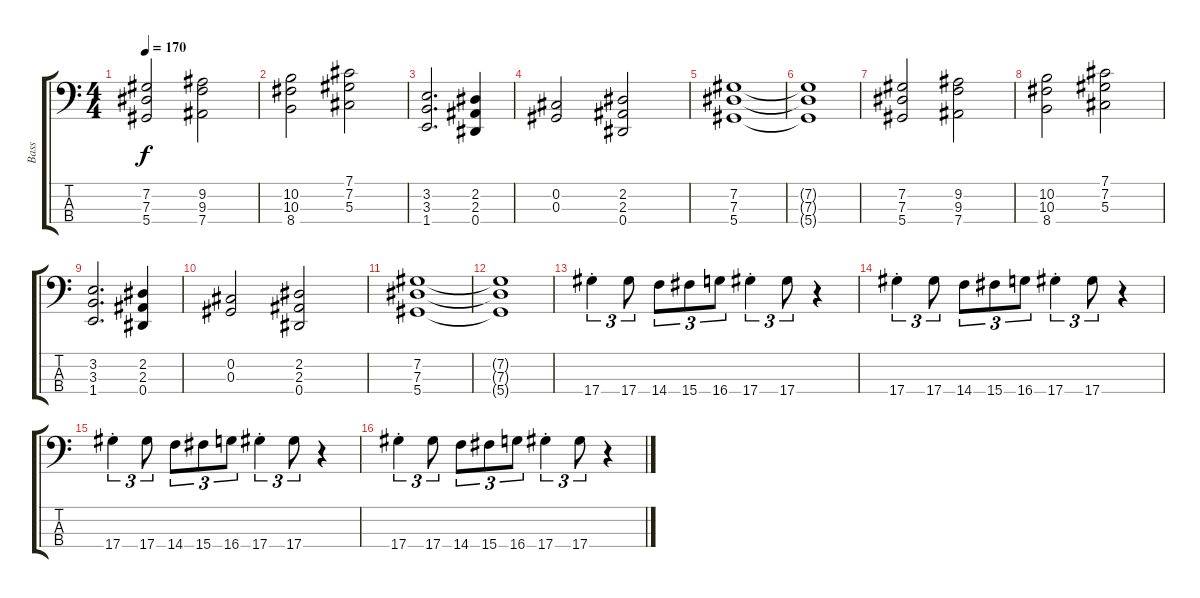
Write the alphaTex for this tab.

\track ("Bass" "Bass") {instrument electricbasspick}
\staff {score tabs}
\tuning (Gb2 Db2 Ab1 Eb1) {hide}
\ts (4 4)
\tempo 170
\clef f4
\ks c
(7.2 7.3 5.4).2{dy f} (9.2 9.3 7.4).2 |
(10.2 10.3 8.4).2 (7.1 7.2 5.3).2 |
(3.2 3.3 1.4).2{d} (2.2 2.3 0.4).4 |
(0.2 0.3).2 (2.2 2.3 0.4).2 |
(7.2 7.3 5.4).1 |
(7.2{t} 7.3{t} 5.4{t}).1 |
(7.2 7.3 5.4).2 (9.2 9.3 7.4).2 |
(10.2 10.3 8.4).2 (7.1 7.2 5.3).2 |
(3.2 3.3 1.4).2{d} (2.2 2.3 0.4).4 |
(0.2 0.3).2 (2.2 2.3 0.4).2 |
(7.2 7.3 5.4).1 |
(7.2{t} 7.3{t} 5.4{t}).1 |
17.4{st}.4{tu (3 2)} 17.4.8{tu (3 2)} 14.4.8{tu (3 2)} 15.4.8{tu (3 2)} 16.4.8{tu (3 2)} 17.4{st}.4{tu (3 2)} 17.4.8{tu (3 2)} r.4 |
17.4{st}.4{tu (3 2)} 17.4.8{tu (3 2)} 14.4.8{tu (3 2)} 15.4.8{tu (3 2)} 16.4.8{tu (3 2)} 17.4{st}.4{tu (3 2)} 17.4.8{tu (3 2)} r.4 |
17.4{st}.4{tu (3 2)} 17.4.8{tu (3 2)} 14.4.8{tu (3 2)} 15.4.8{tu (3 2)} 16.4.8{tu (3 2)} 17.4{st}.4{tu (3 2)} 17.4.8{tu (3 2)} r.4 |
17.4{st}.4{tu (3 2)} 17.4.8{tu (3 2)} 14.4.8{tu (3 2)} 15.4.8{tu (3 2)} 16.4.8{tu (3 2)} 17.4{st}.4{tu (3 2)} 17.4.8{tu (3 2)} r.4
